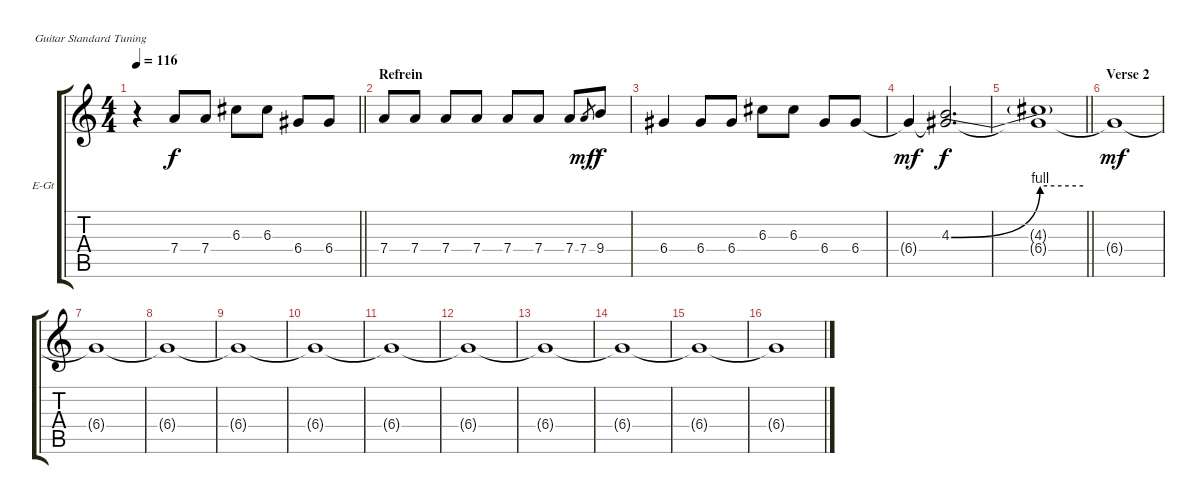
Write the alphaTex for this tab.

\bracketExtendMode groupsimilarinstruments
\firstSystemTrackNameOrientation horizontal
\otherSystemsTrackNameOrientation horizontal
\track ("Solo" "E-Gt") {instrument distortionguitar}
\staff {score tabs}
\tuning (E4 B3 G3 D3 A2 E2)
\ts (4 4)
\tempo 116
\clef g2
\barLineRight lightlight
\ks c
r.4{dy f} 7.4.8 7.4.8 6.3.8 6.3.8 6.4.8 6.4.8 |
\section ("" "Refrein")
7.4.8 7.4.8 7.4.8 7.4.8 7.4.8 7.4.8 7.4.8 7.4.8{gr dy mf} 9.4.8{dy f} |
6.4.4 6.4.8 6.4.8 6.3.8 6.3.8 6.4.8 6.4.8 |
6.4{t}.4{dy mf} (6.4{t} 4.3{be (bend 0 0 60 4)}).2{d dy f} |
\barLineRight lightlight
(6.4{t} 4.3{be (hold 0 4 60 4) t}).1 |
\section ("" "Verse 2")
6.4{t}.1{dy mf} |
6.4{t}.1 |
6.4{t}.1 |
6.4{t}.1 |
6.4{t}.1 |
6.4{t}.1 |
6.4{t}.1 |
6.4{t}.1 |
6.4{t}.1 |
6.4{t}.1 |
6.4{t}.1
